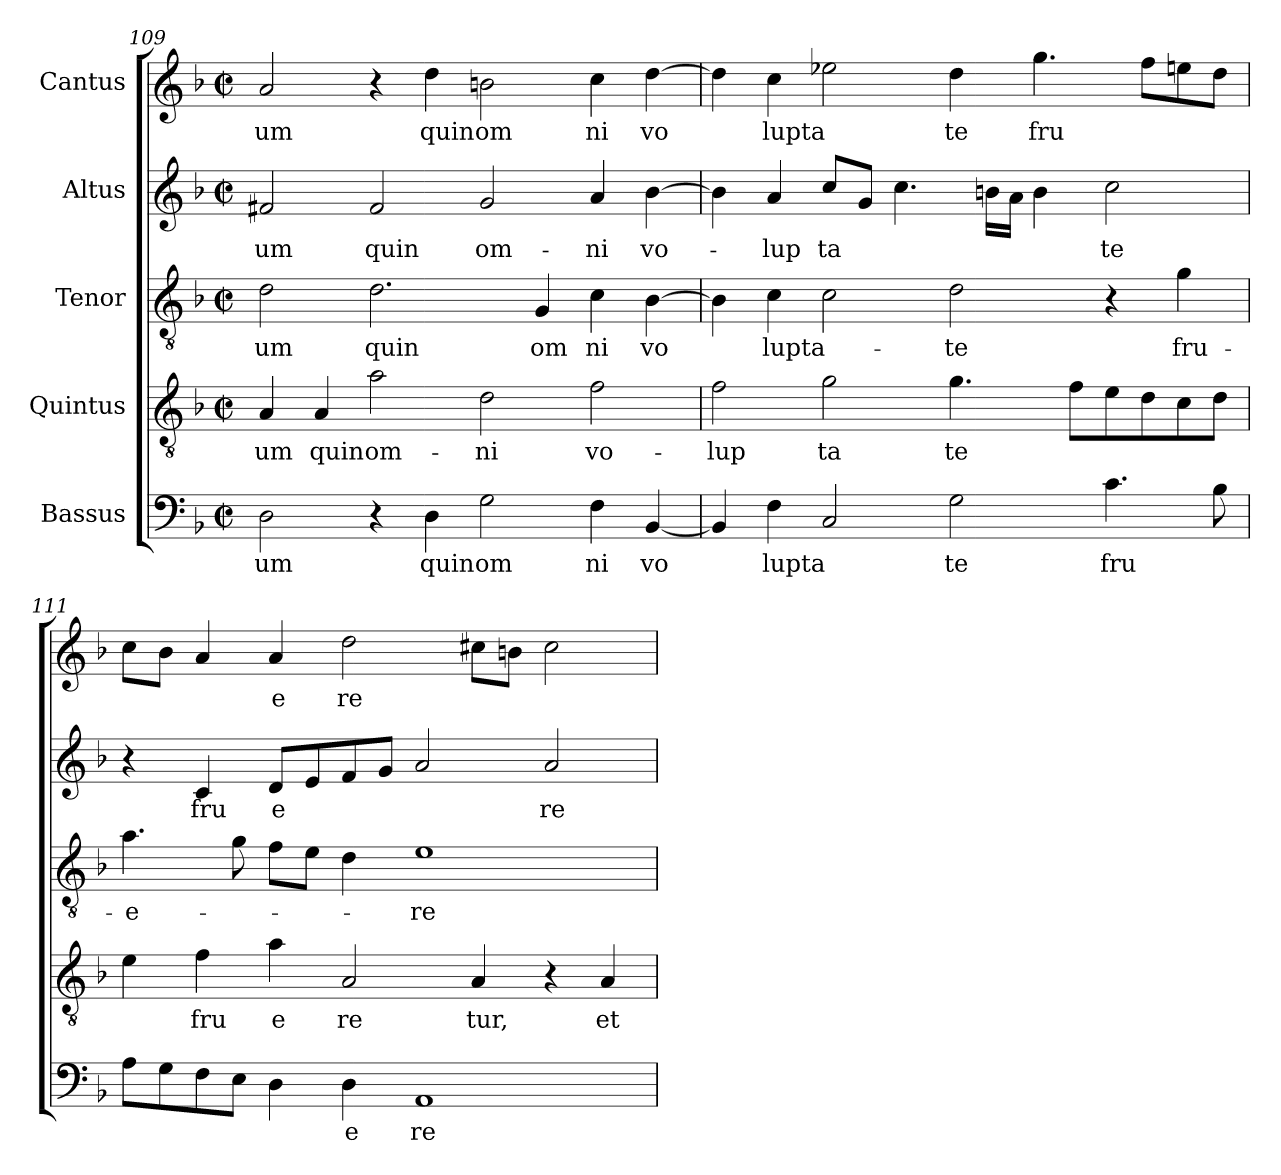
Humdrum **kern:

**kern	**text	**kern	**text	**kern	**text	**kern	**text	**kern	**text
*part5	*part5	*part4	*part4	*part3	*part3	*part2	*part2	*part1	*part1
*staff5	*staff5	*staff4	*staff4	*staff3	*staff3	*staff2	*staff2	*staff1	*staff1
*I"Bassus	*	*I"Quintus	*	*I"Tenor	*	*I"Altus	*	*I"Cantus	*
*clefF4	*	*clefGv2	*	*clefGv2	*	*clefG2	*	*clefG2	*
*k[b-]	*	*k[b-]	*	*k[b-]	*	*k[b-]	*	*k[b-]	*
*F:	*	*F:	*	*F:	*	*F:	*	*F:	*
*M2/2	*	*M2/2	*	*M2/2	*	*M2/2	*	*M2/2	*
*met(c|)	*	*met(c|)	*	*met(c|)	*	*met(c|)	*	*met(c|)	*
=109	=109	=109	=109	=109	=109	=109	=109	=109	=109
!	!LO:LY:b:cj	!	!LO:LY:b:cj	!	!LO:LY:b:cj	!	!LO:LY:b:cj	!	!LO:LY:b:cj
2D\	um	4A/	-um	2d\	um	2f#X/	-um	2a/	um
!	!	!	!LO:LY:b:cj	!	!	!	!	!	!
.	.	4A/	quin	.	.	.	.	.	.
!	!	!	!LO:LY:b:cj	!	!LO:LY:b:cj	!	!LO:LY:b:cj	!	!
4r	.	2a\	om-	2.d\	quin	2f#/	quin	4r	.
!	!LO:LY:b:cj	!	!	!	!	!	!	!	!LO:LY:b:cj
4D\	quin	.	.	.	.	.	.	4dd\	quin
!	!LO:LY:b:cj	!	!LO:LY:b:cj	!	!	!	!LO:LY:b:cj	!	!LO:LY:b:cj
2G\	om	2d\	-ni	.	.	2g/	om-	2bn\	om
!	!	!	!	!	!LO:LY:b:cj	!	!	!	!
.	.	.	.	4G/	om	.	.	.	.
!	!LO:LY:b:cj	!	!LO:LY:b:cj	!	!LO:LY:b:cj	!	!LO:LY:b:cj	!	!LO:LY:b:cj
4F\	ni	2f\	vo-	4c\	ni	4a/	-ni	4cc\	ni
!	!LO:LY:b:cj	!	!	!	!LO:LY:b:cj	!	!LO:LY:b:cj	!	!LO:LY:b:cj
[>4BB-/	vo	.	.	[>4B-\	vo	[>4b-\	vo-	[>4dd\	vo
!!LO:PB:g=z
=110	=110	=110	=110	=110	=110	=110	=110	=110	=110
!	!	!	!LO:LY:b:cj	!	!	!	!	!	!
4BB-/]	.	2f\	-lup	4B-\]	.	4b-\]	.	4dd\]	.
!	!LO:LY:b:cj	!	!	!	!LO:LY:b:cj	!	!LO:LY:b:cj	!	!LO:LY:b:cj
4F\	lupta	.	.	4c\	lupta-	4a/	-lup	4cc\	lupta
!	!	!	!LO:LY:b:cj	!	!	!	!LO:LY:b:cj	!	!
2C/	.	2g\	ta	2c\	.	8cc/L	ta	2ee-X\	.
.	.	.	.	.	.	8g/J	.	.	.
.	.	.	.	.	.	4.cc\	.	.	.
!	!LO:LY:b:cj	!	!LO:LY:b:cj	!	!LO:LY:b:cj	!	!	!	!LO:LY:b:cj
2G\	te	4.g\	te	2d\	-te	.	.	4dd\	te
.	.	.	.	.	.	16b\L	.	.	.
.	.	.	.	.	.	16a\J	.	.	.
!	!	!	!	!	!	!	!	!	!LO:LY:b
.	.	.	.	.	.	4b\	.	4.gg\	fru
.	.	8f\L	.	.	.	.	.	.	.
!	!LO:LY:b	!	!	!	!	!	!LO:LY:b:cj	!	!
4.c\	fru	8e\	.	4r	.	2cc\	te	.	.
.	.	8d\	.	.	.	.	.	8ff\L	.
!	!	!	!	!	!LO:LY:b:cj	!	!	!	!
.	.	8c\	.	4g\	fru-	.	.	8een\	.
8B-\	.	8d\J	.	.	.	.	.	8dd\J	.
=111	=111	=111	=111	=111	=111	=111	=111	=111	=111
!	!	!	!	!	!LO:LY:b:cj	!	!	!	!
8A\L	.	4e\	.	4.a\	-e-	4r	.	8cc\L	.
8G\	.	.	.	.	.	.	.	8b-\J	.
!	!	!	!LO:LY:b:cj	!	!	!	!LO:LY:b:cj	!	!
8F\	.	4f\	fru	.	.	4c/	fru	4a/	.
8E\J	.	.	.	8g\	.	.	.	.	.
!	!	!	!LO:LY:b:cj	!	!	!	!LO:LY:b:cj	!	!LO:LY:b:cj
4D\	.	4a\	e	8f\L	.	8d/L	e	4a/	e
.	.	.	.	8e\J	.	8e/	.	.	.
!	!LO:LY:b:cj	!	!LO:LY:b:cj	!	!	!	!	!	!LO:LY:b:cj
4D\	e	2A/	re	4d\	.	8f/	.	2dd\	re
.	.	.	.	.	.	8g/J	.	.	.
!	!LO:LY:b:cj	!	!	!	!LO:LY:b:cj	!	!	!	!
1AA	re	.	.	1e	-re-	2a/	.	.	.
!	!	!	!LO:LY:b:cj	!	!	!	!	!	!
.	.	4A/	tur,	.	.	.	.	8cc#X\L	.
.	.	.	.	.	.	.	.	8bn\J	.
!	!	!	!	!	!	!	!LO:LY:b:cj	!	!
.	.	4r	.	.	.	2a/	re	2cc#\	.
!	!	!	!LO:LY:b:cj	!	!	!	!	!	!
.	.	4A/	et	.	.	.	.	.	.
=	=	=	=	=	=	=	=	=	=
*-	*-	*-	*-	*-	*-	*-	*-	*-	*-
